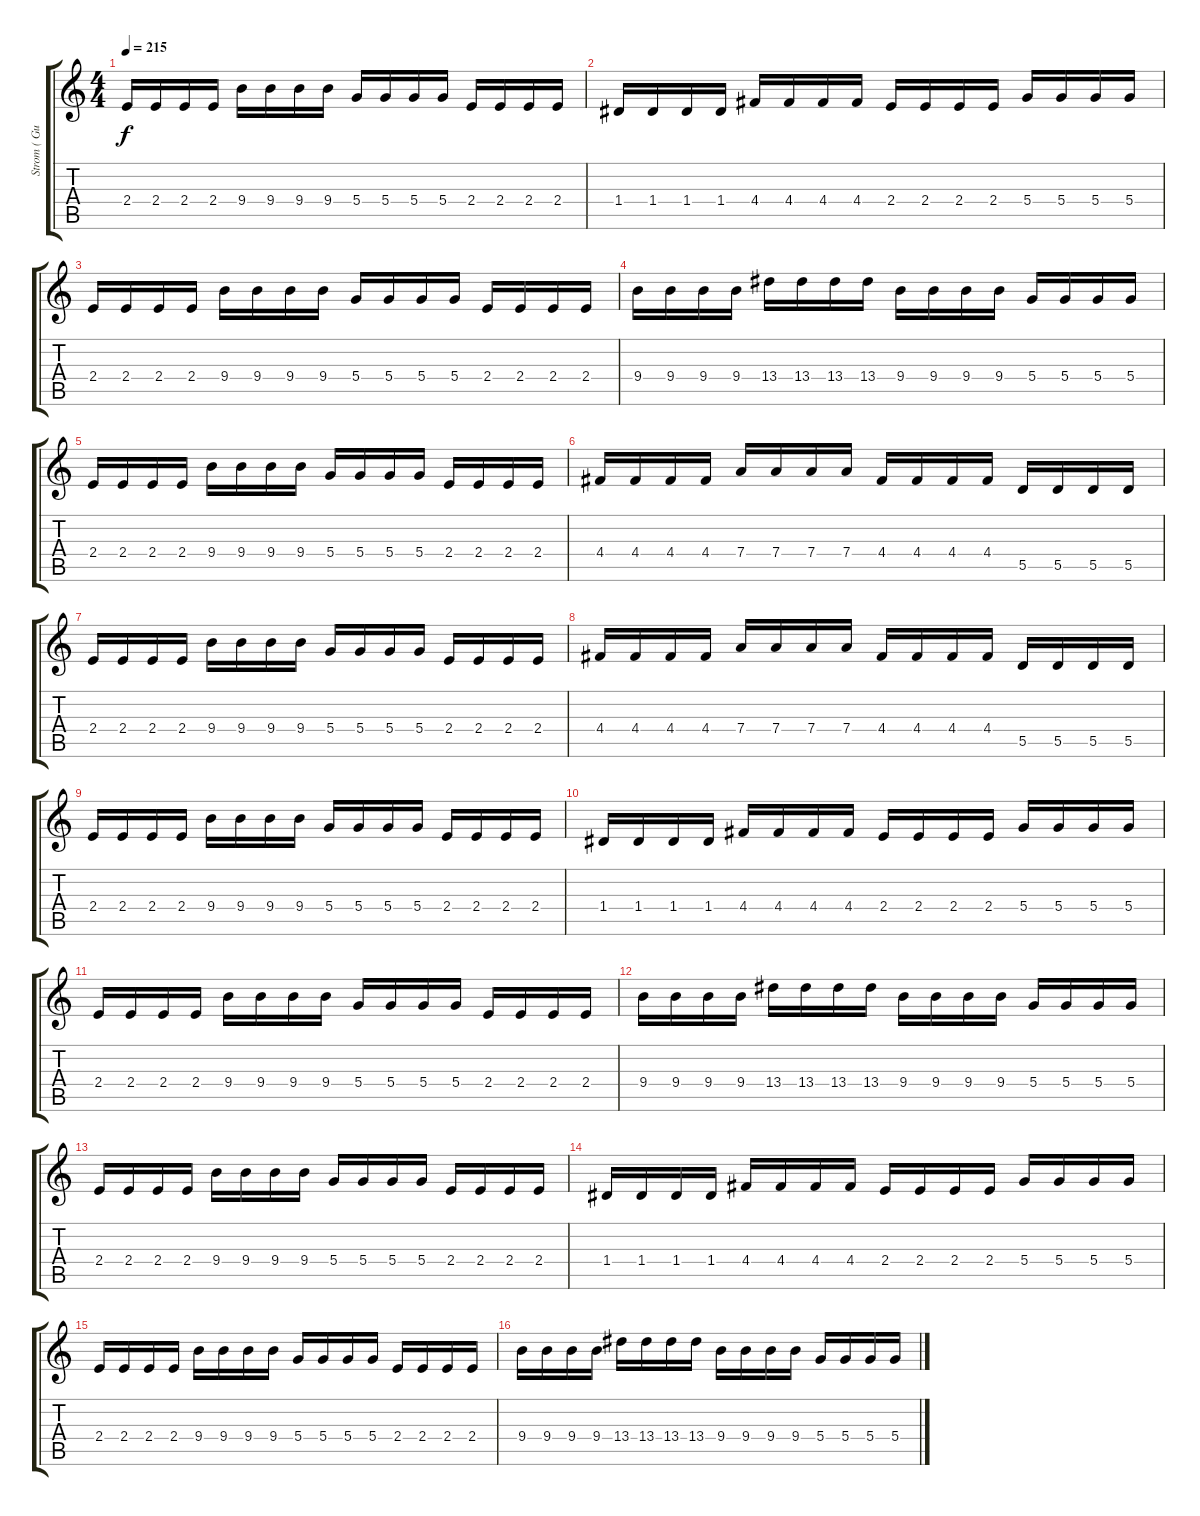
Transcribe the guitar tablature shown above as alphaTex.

\track ("Strom ( Guitare 2 )" "Strom ( Gu") {instrument distortionguitar}
\staff {score tabs}
\tuning (E4 B3 G3 D3 A2 E2) {hide}
\ts (4 4)
\tempo 215
\clef g2
\ks c
2.4.16{dy f} 2.4.16 2.4.16 2.4.16 9.4.16 9.4.16 9.4.16 9.4.16 5.4.16 5.4.16 5.4.16 5.4.16 2.4.16 2.4.16 2.4.16 2.4.16 |
1.4.16 1.4.16 1.4.16 1.4.16 4.4.16 4.4.16 4.4.16 4.4.16 2.4.16 2.4.16 2.4.16 2.4.16 5.4.16 5.4.16 5.4.16 5.4.16 |
2.4.16 2.4.16 2.4.16 2.4.16 9.4.16 9.4.16 9.4.16 9.4.16 5.4.16 5.4.16 5.4.16 5.4.16 2.4.16 2.4.16 2.4.16 2.4.16 |
9.4.16 9.4.16 9.4.16 9.4.16 13.4.16 13.4.16 13.4.16 13.4.16 9.4.16 9.4.16 9.4.16 9.4.16 5.4.16 5.4.16 5.4.16 5.4.16 |
2.4.16 2.4.16 2.4.16 2.4.16 9.4.16 9.4.16 9.4.16 9.4.16 5.4.16 5.4.16 5.4.16 5.4.16 2.4.16 2.4.16 2.4.16 2.4.16 |
4.4.16 4.4.16 4.4.16 4.4.16 7.4.16 7.4.16 7.4.16 7.4.16 4.4.16 4.4.16 4.4.16 4.4.16 5.5.16 5.5.16 5.5.16 5.5.16 |
2.4.16 2.4.16 2.4.16 2.4.16 9.4.16 9.4.16 9.4.16 9.4.16 5.4.16 5.4.16 5.4.16 5.4.16 2.4.16 2.4.16 2.4.16 2.4.16 |
4.4.16 4.4.16 4.4.16 4.4.16 7.4.16 7.4.16 7.4.16 7.4.16 4.4.16 4.4.16 4.4.16 4.4.16 5.5.16 5.5.16 5.5.16 5.5.16 |
2.4.16 2.4.16 2.4.16 2.4.16 9.4.16 9.4.16 9.4.16 9.4.16 5.4.16 5.4.16 5.4.16 5.4.16 2.4.16 2.4.16 2.4.16 2.4.16 |
1.4.16 1.4.16 1.4.16 1.4.16 4.4.16 4.4.16 4.4.16 4.4.16 2.4.16 2.4.16 2.4.16 2.4.16 5.4.16 5.4.16 5.4.16 5.4.16 |
2.4.16 2.4.16 2.4.16 2.4.16 9.4.16 9.4.16 9.4.16 9.4.16 5.4.16 5.4.16 5.4.16 5.4.16 2.4.16 2.4.16 2.4.16 2.4.16 |
9.4.16 9.4.16 9.4.16 9.4.16 13.4.16 13.4.16 13.4.16 13.4.16 9.4.16 9.4.16 9.4.16 9.4.16 5.4.16 5.4.16 5.4.16 5.4.16 |
2.4.16 2.4.16 2.4.16 2.4.16 9.4.16 9.4.16 9.4.16 9.4.16 5.4.16 5.4.16 5.4.16 5.4.16 2.4.16 2.4.16 2.4.16 2.4.16 |
1.4.16 1.4.16 1.4.16 1.4.16 4.4.16 4.4.16 4.4.16 4.4.16 2.4.16 2.4.16 2.4.16 2.4.16 5.4.16 5.4.16 5.4.16 5.4.16 |
2.4.16 2.4.16 2.4.16 2.4.16 9.4.16 9.4.16 9.4.16 9.4.16 5.4.16 5.4.16 5.4.16 5.4.16 2.4.16 2.4.16 2.4.16 2.4.16 |
9.4.16 9.4.16 9.4.16 9.4.16 13.4.16 13.4.16 13.4.16 13.4.16 9.4.16 9.4.16 9.4.16 9.4.16 5.4.16 5.4.16 5.4.16 5.4.16
